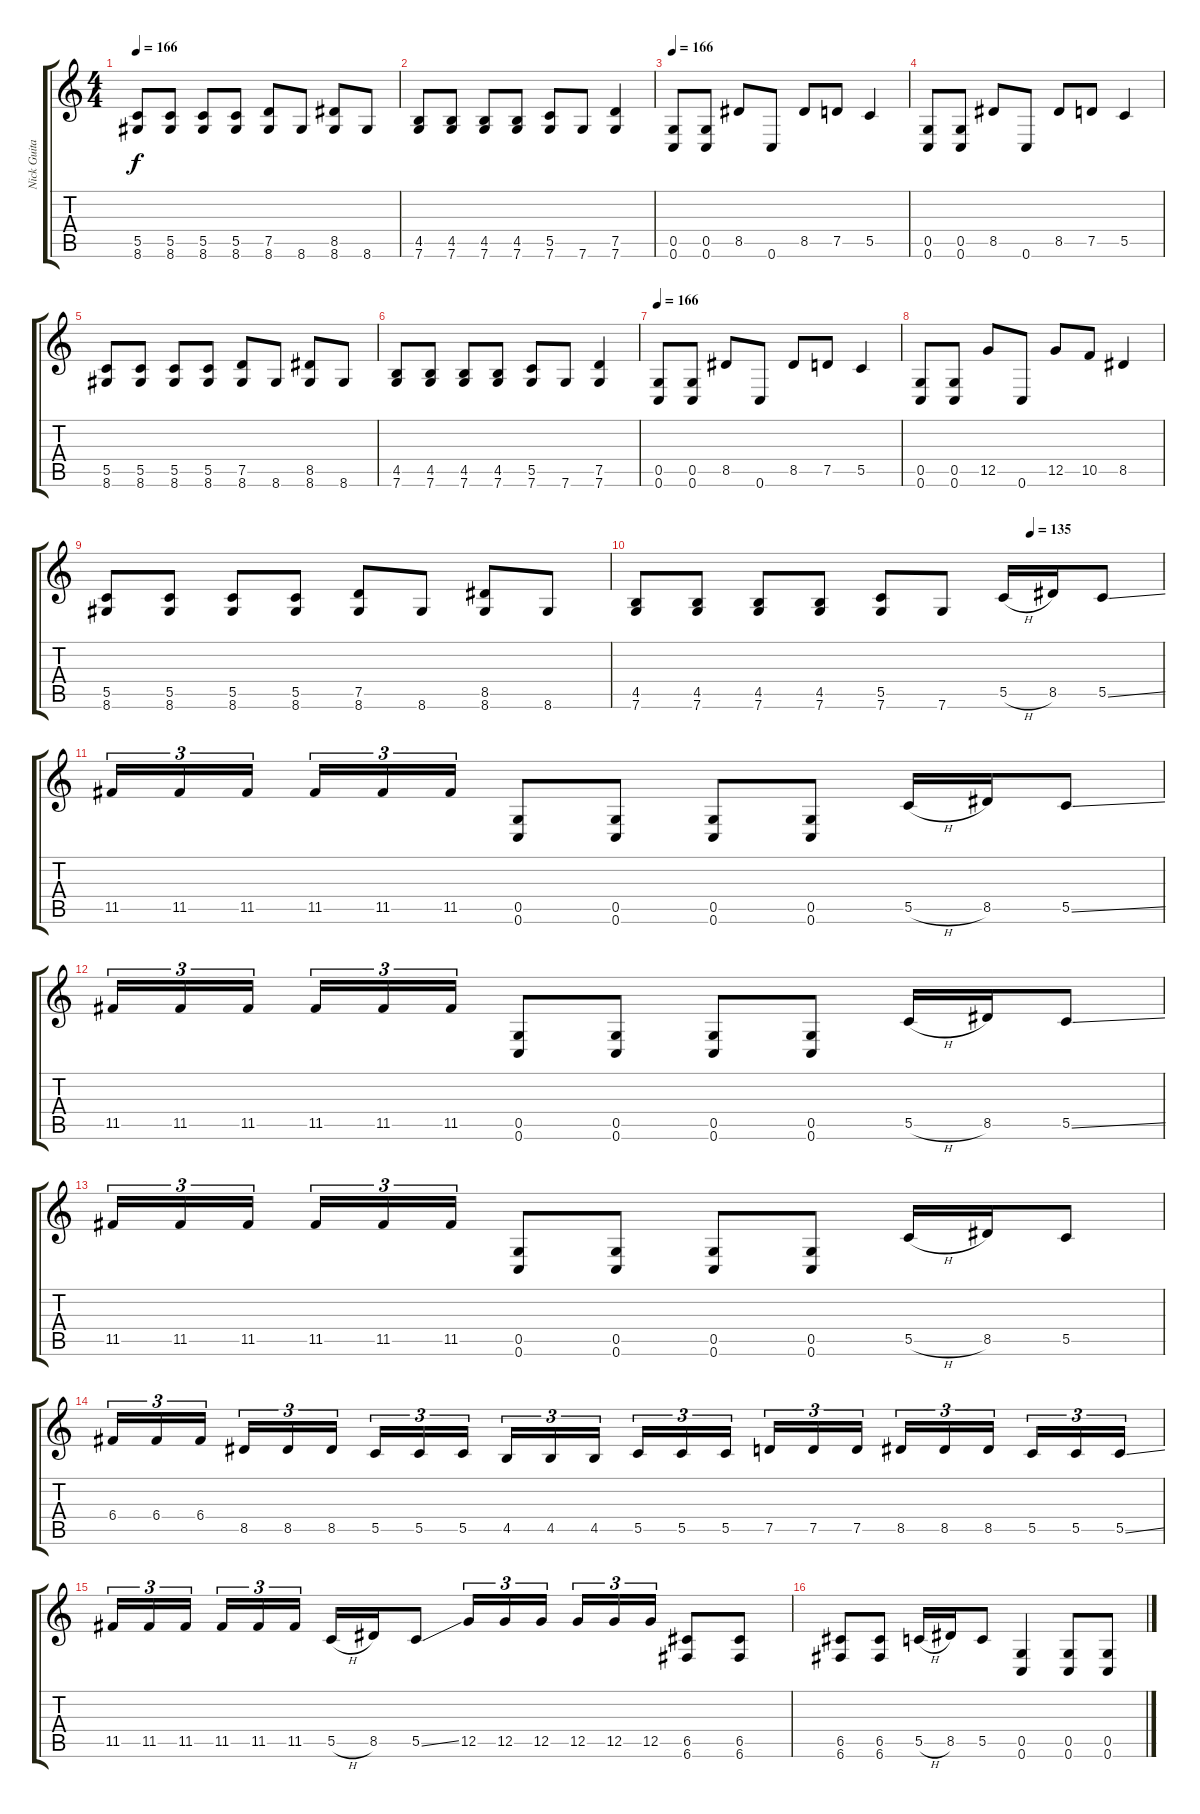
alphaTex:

\track ("Nick Guitar 1" "Nick Guita") {instrument distortionguitar}
\staff {score tabs}
\tuning (D4 A3 F3 C3 G2 C2) {hide}
\ts (4 4)
\tempo 166
\clef g2
\ks c
(5.5 8.6).8{dy f} (5.5 8.6).8 (5.5 8.6).8 (5.5 8.6).8 (7.5 8.6).8 8.6.8 (8.5 8.6).8 8.6.8 |
(4.5 7.6).8 (4.5 7.6).8 (4.5 7.6).8 (4.5 7.6).8 (5.5 7.6).8 7.6.8 (7.5 7.6).4 |
\tempo 166
(0.5 0.6).8{instrument distortionguitar} (0.5 0.6).8 8.5.8 0.6.8 8.5.8 7.5.8 5.5.4 |
(0.5 0.6).8 (0.5 0.6).8 8.5.8 0.6.8 8.5.8 7.5.8 5.5.4 |
(5.5 8.6).8 (5.5 8.6).8 (5.5 8.6).8 (5.5 8.6).8 (7.5 8.6).8 8.6.8 (8.5 8.6).8 8.6.8 |
(4.5 7.6).8 (4.5 7.6).8 (4.5 7.6).8 (4.5 7.6).8 (5.5 7.6).8 7.6.8 (7.5 7.6).4 |
\tempo 166
(0.5 0.6).8{instrument distortionguitar} (0.5 0.6).8 8.5.8 0.6.8 8.5.8 7.5.8 5.5.4 |
(0.5 0.6).8 (0.5 0.6).8 12.5.8 0.6.8 12.5.8 10.5.8 8.5.4 |
(5.5 8.6).8 (5.5 8.6).8 (5.5 8.6).8 (5.5 8.6).8 (7.5 8.6).8 8.6.8 (8.5 8.6).8 8.6.8 |
\tempo (135 0.75)
(4.5 7.6).8 (4.5 7.6).8 (4.5 7.6).8 (4.5 7.6).8 (5.5 7.6).8 7.6.8 5.5{h}.16 8.5.16 5.5{ss}.8 |
11.5.16{tu (3 2)} 11.5.16{tu (3 2)} 11.5.16{tu (3 2)} 11.5.16{tu (3 2)} 11.5.16{tu (3 2)} 11.5.16{tu (3 2)} (0.5 0.6).8 (0.5 0.6).8 (0.5 0.6).8 (0.5 0.6).8 5.5{h}.16 8.5.16 5.5{ss}.8 |
11.5.16{tu (3 2)} 11.5.16{tu (3 2)} 11.5.16{tu (3 2)} 11.5.16{tu (3 2)} 11.5.16{tu (3 2)} 11.5.16{tu (3 2)} (0.5 0.6).8 (0.5 0.6).8 (0.5 0.6).8 (0.5 0.6).8 5.5{h}.16 8.5.16 5.5{ss}.8 |
11.5.16{tu (3 2)} 11.5.16{tu (3 2)} 11.5.16{tu (3 2)} 11.5.16{tu (3 2)} 11.5.16{tu (3 2)} 11.5.16{tu (3 2)} (0.5 0.6).8 (0.5 0.6).8 (0.5 0.6).8 (0.5 0.6).8 5.5{h}.16 8.5.16 5.5.8 |
6.4.16{tu (3 2)} 6.4.16{tu (3 2)} 6.4.16{tu (3 2)} 8.5.16{tu (3 2)} 8.5.16{tu (3 2)} 8.5.16{tu (3 2)} 5.5.16{tu (3 2)} 5.5.16{tu (3 2)} 5.5.16{tu (3 2)} 4.5.16{tu (3 2)} 4.5.16{tu (3 2)} 4.5.16{tu (3 2)} 5.5.16{tu (3 2)} 5.5.16{tu (3 2)} 5.5.16{tu (3 2)} 7.5.16{tu (3 2)} 7.5.16{tu (3 2)} 7.5.16{tu (3 2)} 8.5.16{tu (3 2)} 8.5.16{tu (3 2)} 8.5.16{tu (3 2)} 5.5.16{tu (3 2)} 5.5.16{tu (3 2)} 5.5{ss}.16{tu (3 2)} |
11.5.16{tu (3 2)} 11.5.16{tu (3 2)} 11.5.16{tu (3 2)} 11.5.16{tu (3 2)} 11.5.16{tu (3 2)} 11.5.16{tu (3 2)} 5.5{h}.16 8.5.16 5.5{ss}.8 12.5.16{tu (3 2)} 12.5.16{tu (3 2)} 12.5.16{tu (3 2)} 12.5.16{tu (3 2)} 12.5.16{tu (3 2)} 12.5.16{tu (3 2)} (6.5 6.6).8 (6.5 6.6).8 |
(6.5 6.6).8 (6.5 6.6).8 5.5{h}.16 8.5.16 5.5.8 (0.5 0.6).4 (0.5 0.6).8 (0.5 0.6).8
